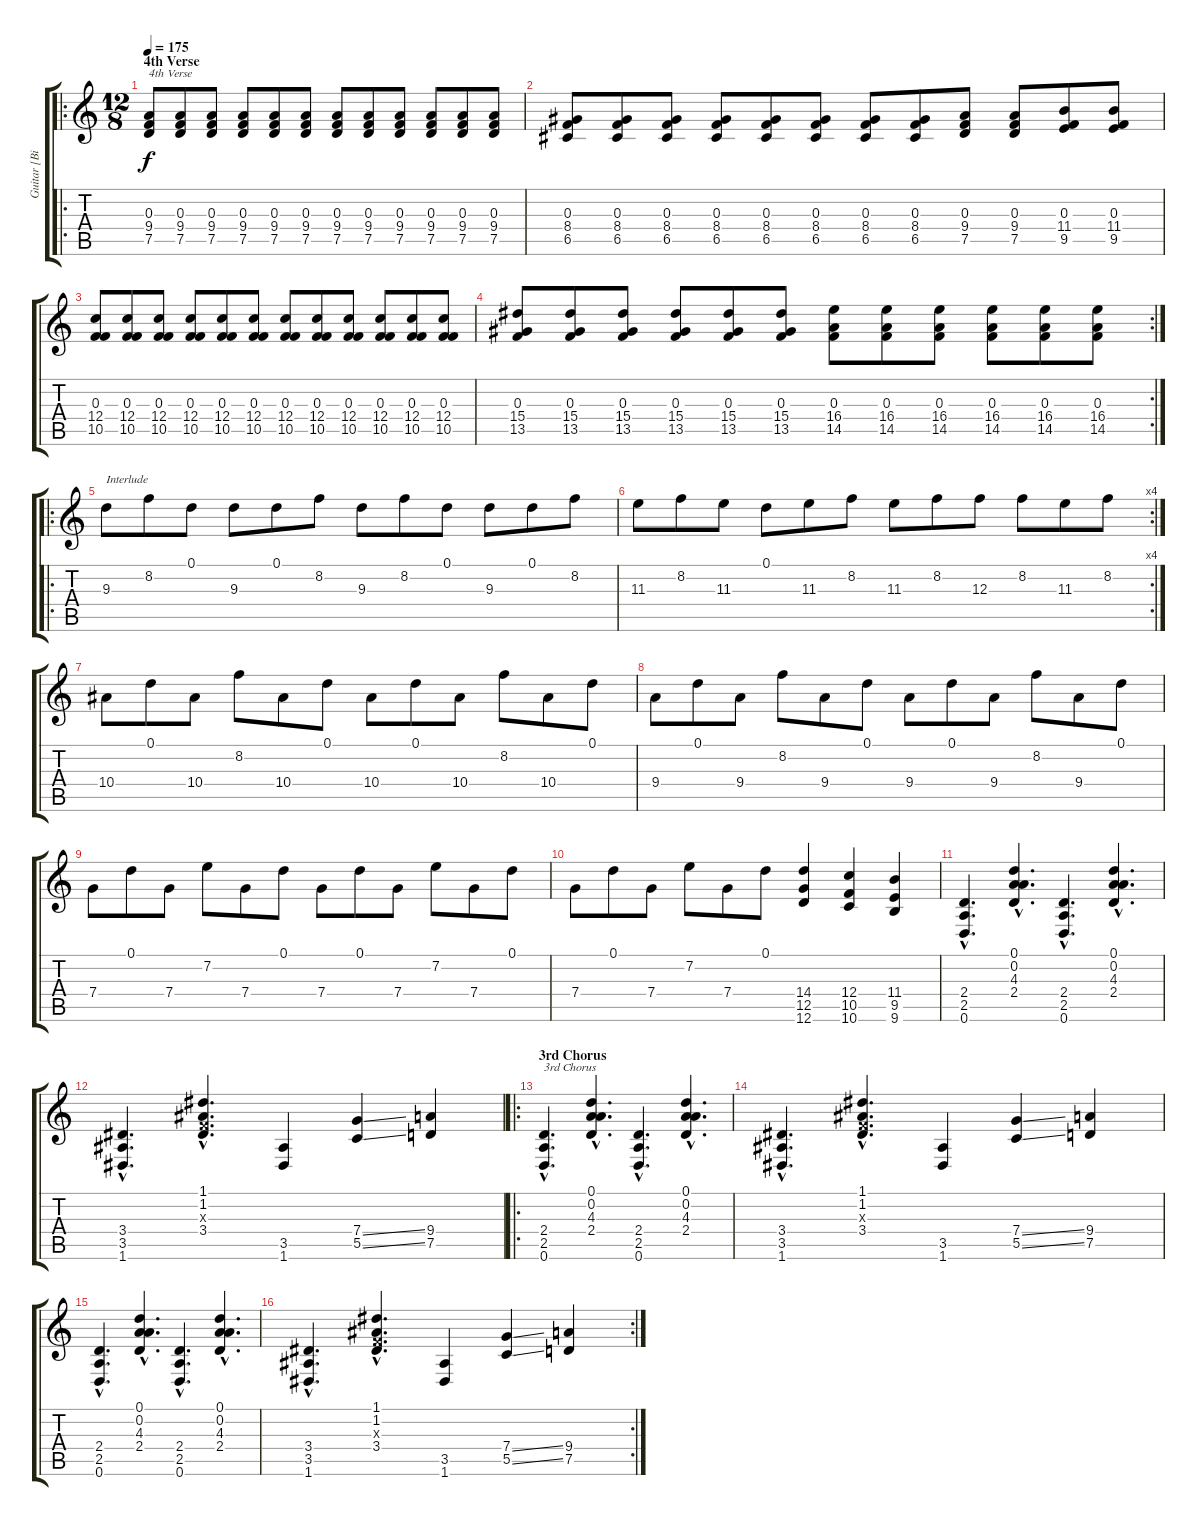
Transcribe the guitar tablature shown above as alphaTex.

\track ("Guitar [Bill Kelliher]" "Guitar [Bi") {instrument distortionguitar}
\staff {score tabs}
\tuning (D4 A3 F3 C3 G2 D2) {hide}
\ro
\ts (12 8)
\section ("" "4th Verse")
\tempo 175
\clef g2
\ks c
(0.3 9.4 7.5).8{txt "4th Verse" dy f} (0.3 9.4 7.5).8 (0.3 9.4 7.5).8 (0.3 9.4 7.5).8 (0.3 9.4 7.5).8 (0.3 9.4 7.5).8 (0.3 9.4 7.5).8 (0.3 9.4 7.5).8 (0.3 9.4 7.5).8 (0.3 9.4 7.5).8 (0.3 9.4 7.5).8 (0.3 9.4 7.5).8 |
(0.3 8.4 6.5).8 (0.3 8.4 6.5).8 (0.3 8.4 6.5).8 (0.3 8.4 6.5).8 (0.3 8.4 6.5).8 (0.3 8.4 6.5).8 (0.3 8.4 6.5).8 (0.3 8.4 6.5).8 (0.3 9.4 7.5).8 (0.3 9.4 7.5).8 (0.3 11.4 9.5).8 (0.3 11.4 9.5).8 |
(0.3 12.4 10.5).8 (0.3 12.4 10.5).8 (0.3 12.4 10.5).8 (0.3 12.4 10.5).8 (0.3 12.4 10.5).8 (0.3 12.4 10.5).8 (0.3 12.4 10.5).8 (0.3 12.4 10.5).8 (0.3 12.4 10.5).8 (0.3 12.4 10.5).8 (0.3 12.4 10.5).8 (0.3 12.4 10.5).8 |
\rc 2
(0.3 15.4 13.5).8 (0.3 15.4 13.5).8 (0.3 15.4 13.5).8 (0.3 15.4 13.5).8 (0.3 15.4 13.5).8 (0.3 15.4 13.5).8 (0.3 16.4 14.5).8 (0.3 16.4 14.5).8 (0.3 16.4 14.5).8 (0.3 16.4 14.5).8 (0.3 16.4 14.5).8 (0.3 16.4 14.5).8 |
\ro
9.3.8{txt "Interlude"} 8.2.8 0.1.8 9.3.8 0.1.8 8.2.8 9.3.8 8.2.8 0.1.8 9.3.8 0.1.8 8.2.8 |
\rc 4
11.3.8 8.2.8 11.3.8 0.1.8 11.3.8 8.2.8 11.3.8 8.2.8 12.3.8 8.2.8 11.3.8 8.2.8 |
10.4.8 0.1.8 10.4.8 8.2.8 10.4.8 0.1.8 10.4.8 0.1.8 10.4.8 8.2.8 10.4.8 0.1.8 |
9.4.8 0.1.8 9.4.8 8.2.8 9.4.8 0.1.8 9.4.8 0.1.8 9.4.8 8.2.8 9.4.8 0.1.8 |
7.4.8 0.1.8 7.4.8 7.2.8 7.4.8 0.1.8 7.4.8 0.1.8 7.4.8 7.2.8 7.4.8 0.1.8 |
7.4.8 0.1.8 7.4.8 7.2.8 7.4.8 0.1.8 (14.4 12.5 12.6).4 (12.4 10.5 10.6).4 (11.4 9.5 9.6).4 |
(2.4{hac} 2.5{hac} 0.6{hac}).4{d} (0.1{hac} 0.2{hac} 4.3{hac} 2.4{hac}).4{d} (2.4{hac} 2.5{hac} 0.6{hac}).4{d} (0.1{hac} 0.2{hac} 4.3{hac} 2.4{hac}).4{d} |
(3.4{hac} 3.5{hac} 1.6{hac}).4{d} (1.1{hac} 1.2{hac} 0.3{hac x} 3.4{hac}).4{d} (3.5 1.6).4 (7.4{ss} 5.5{ss}).4 (9.4 7.5).4 |
\ro
\section ("" "3rd Chorus")
(2.4{hac} 2.5{hac} 0.6{hac}).4{d txt "3rd Chorus"} (0.1{hac} 0.2{hac} 4.3{hac} 2.4{hac}).4{d} (2.4{hac} 2.5{hac} 0.6{hac}).4{d} (0.1{hac} 0.2{hac} 4.3{hac} 2.4{hac}).4{d} |
(3.4{hac} 3.5{hac} 1.6{hac}).4{d} (1.1{hac} 1.2{hac} 0.3{hac x} 3.4{hac}).4{d} (3.5 1.6).4 (7.4{ss} 5.5{ss}).4 (9.4 7.5).4 |
(2.4{hac} 2.5{hac} 0.6{hac}).4{d} (0.1{hac} 0.2{hac} 4.3{hac} 2.4{hac}).4{d} (2.4{hac} 2.5{hac} 0.6{hac}).4{d} (0.1{hac} 0.2{hac} 4.3{hac} 2.4{hac}).4{d} |
\rc 2
(3.4{hac} 3.5{hac} 1.6{hac}).4{d} (1.1{hac} 1.2{hac} 0.3{hac x} 3.4{hac}).4{d} (3.5 1.6).4 (7.4{ss} 5.5{ss}).4 (9.4 7.5).4
